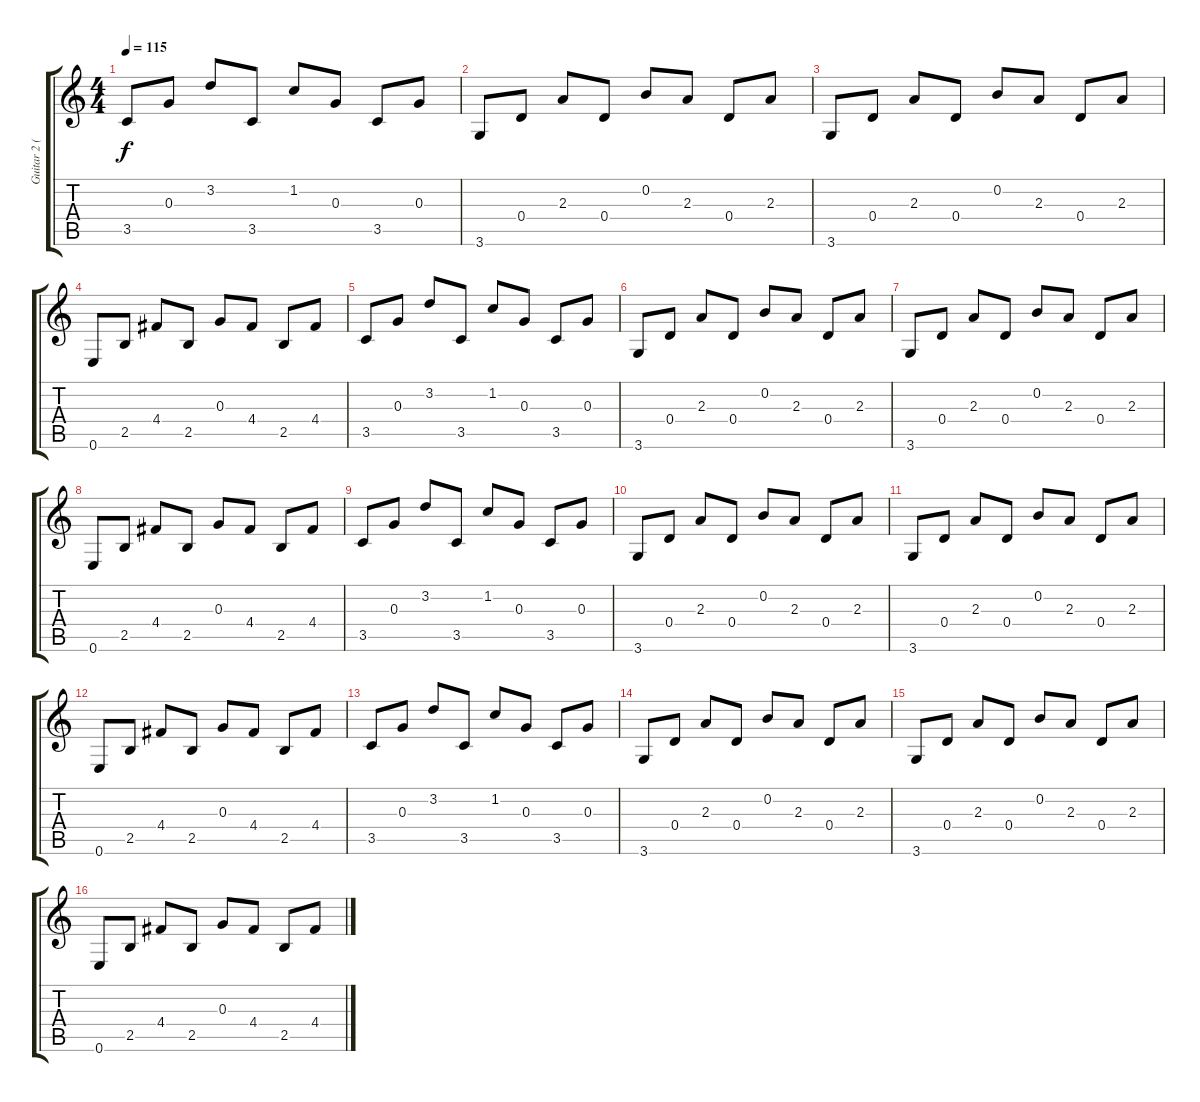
\track ("Guitar 2 (Andy)" "Guitar 2 (") {instrument electricguitarmuted}
\staff {score tabs}
\tuning (E4 B3 G3 D3 A2 E2) {hide}
\ts (4 4)
\tempo 115
\clef g2
\ks c
3.5.8{dy f} 0.3.8 3.2.8 3.5.8 1.2.8 0.3.8 3.5.8 0.3.8 |
3.6.8 0.4.8 2.3.8 0.4.8 0.2.8 2.3.8 0.4.8 2.3.8 |
3.6.8 0.4.8 2.3.8 0.4.8 0.2.8 2.3.8 0.4.8 2.3.8 |
0.6.8 2.5.8 4.4.8 2.5.8 0.3.8 4.4.8 2.5.8 4.4.8 |
3.5.8 0.3.8 3.2.8 3.5.8 1.2.8 0.3.8 3.5.8 0.3.8 |
3.6.8 0.4.8 2.3.8 0.4.8 0.2.8 2.3.8 0.4.8 2.3.8 |
3.6.8 0.4.8 2.3.8 0.4.8 0.2.8 2.3.8 0.4.8 2.3.8 |
0.6.8 2.5.8 4.4.8 2.5.8 0.3.8 4.4.8 2.5.8 4.4.8 |
3.5.8 0.3.8 3.2.8 3.5.8 1.2.8 0.3.8 3.5.8 0.3.8 |
3.6.8{volume 7} 0.4.8 2.3.8 0.4.8 0.2.8 2.3.8 0.4.8 2.3.8 |
3.6.8 0.4.8 2.3.8 0.4.8 0.2.8 2.3.8 0.4.8 2.3.8 |
0.6.8 2.5.8 4.4.8 2.5.8 0.3.8 4.4.8 2.5.8 4.4.8 |
3.5.8 0.3.8 3.2.8 3.5.8 1.2.8 0.3.8 3.5.8 0.3.8 |
3.6.8 0.4.8 2.3.8 0.4.8 0.2.8 2.3.8 0.4.8 2.3.8 |
3.6.8 0.4.8 2.3.8 0.4.8 0.2.8 2.3.8 0.4.8 2.3.8 |
0.6.8 2.5.8 4.4.8 2.5.8 0.3.8 4.4.8 2.5.8 4.4.8
